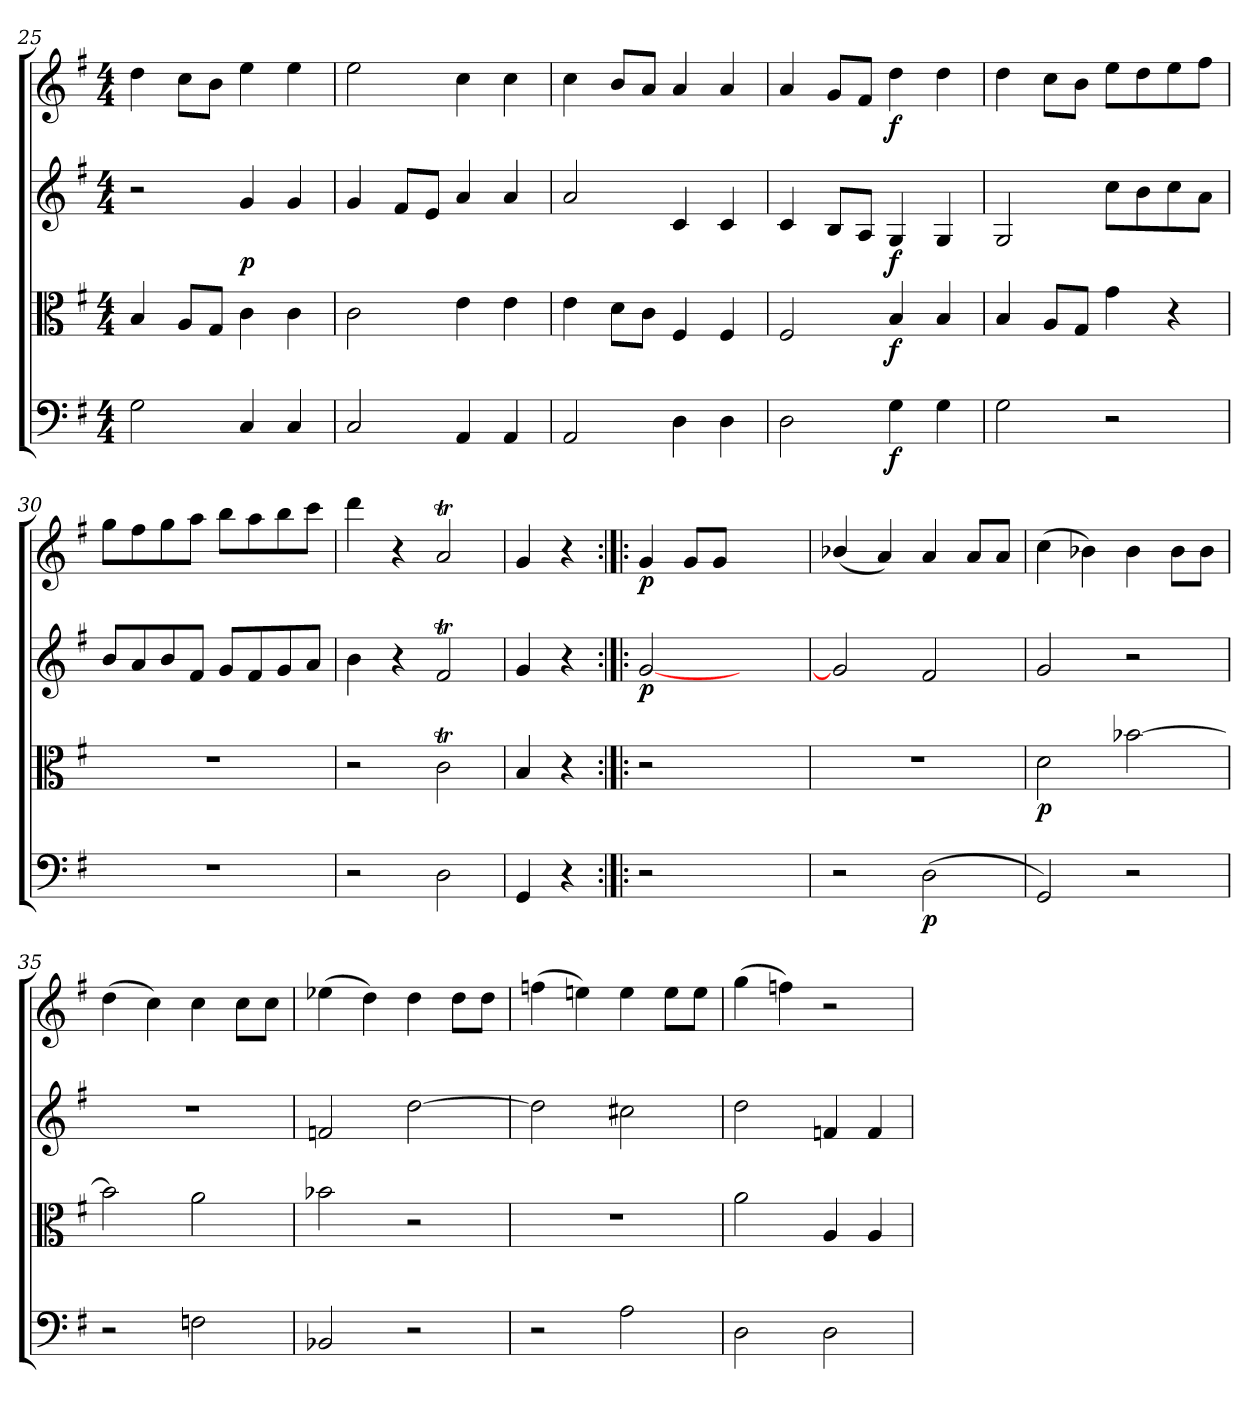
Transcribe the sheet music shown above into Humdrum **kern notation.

**kern	**dynam	**kern	**dynam	**kern	**dynam	**kern	**dynam
*part4	*part4	*part3	*part3	*part2	*part2	*part1	*part1
*staff4	*staff4	*staff3	*staff3	*staff2	*staff2	*staff1	*staff1
*clefF4	*	*clefC3	*	*clefG2	*	*clefG2	*
*k[f#]	*	*k[f#]	*	*k[f#]	*	*k[f#]	*
*G:	*	*G:	*	*G:	*	*G:	*
*M4/4	*	*M4/4	*	*M4/4	*	*M4/4	*
=25	=25	=25	=25	=25	=25	=25	=25
2G\	.	4B/	.	2r	.	4dd\	.
.	.	8A/L	.	.	.	8cc\L	.
.	.	8G/J	.	.	.	8b\J	.
4C/	.	4c\	.	4g/	p	4ee\	.
4C/	.	4c\	.	4g/	.	4ee\	.
=26	=26	=26	=26	=26	=26	=26	=26
2C/	.	2c\	.	4g/	.	2ee\	.
.	.	.	.	8f#/L	.	.	.
.	.	.	.	8e/J	.	.	.
4AA/	.	4e\	.	4a/	.	4cc\	.
4AA/	.	4e\	.	4a/	.	4cc\	.
=27	=27	=27	=27	=27	=27	=27	=27
2AA/	.	4e\	.	2a/	.	4cc\	.
.	.	8d\L	.	.	.	8b/L	.
.	.	8c\J	.	.	.	8a/J	.
4D\	.	4F#/	.	4c/	.	4a/	.
4D\	.	4F#/	.	4c/	.	4a/	.
=28	=28	=28	=28	=28	=28	=28	=28
2D\	.	2F#/	.	4c/	.	4a/	.
.	.	.	.	8B/L	.	8g/L	.
.	.	.	.	8A/J	.	8f#/J	.
4G\	f	4B/	f	4G/	f	4dd\	f
4G\	.	4B/	.	4G/	.	4dd\	.
=29	=29	=29	=29	=29	=29	=29	=29
2G\	.	4B/	.	2G/	.	4dd\	.
.	.	8A/L	.	.	.	8cc\L	.
.	.	8G/J	.	.	.	8b\J	.
2r	.	4g\	.	8cc\L	.	8ee\L	.
.	.	.	.	8b\	.	8dd\	.
.	.	4r	.	8cc\	.	8ee\	.
.	.	.	.	8a\J	.	8ff#\J	.
=30	=30	=30	=30	=30	=30	=30	=30
1r	.	1r	.	8b/L	.	8gg\L	.
.	.	.	.	8a/	.	8ff#\	.
.	.	.	.	8b/	.	8gg\	.
.	.	.	.	8f#/J	.	8aa\J	.
.	.	.	.	8g/L	.	8bb\L	.
.	.	.	.	8f#/	.	8aa\	.
.	.	.	.	8g/	.	8bb\	.
.	.	.	.	8a/J	.	8ccc\J	.
=31	=31	=31	=31	=31	=31	=31	=31
2r	.	2r	.	4b\	.	4ddd\	.
.	.	.	.	4r	.	4r	.
2D\	.	2cT\	.	2f#t/	.	2aT/	.
=32	=32	=32	=32	=32	=32	=32	=32
4GG/	.	4B/	.	4g/	.	4g/	.
4r	.	4r	.	4r	.	4r	.
=:|!|:	=:|!|:	=:|!|:	=:|!|:	=:|!|:	=:|!|:	=:|!|:	=:|!|:
2r	.	2r	.	[2g/	p	4g/	p
.	.	.	.	.	.	8g/L	.
.	.	.	.	.	.	8g/J	.
2ryy	.	2ryy	.	2ryy	.	2ryy	.
=33	=33	=33	=33	=33	=33	=33	=33
2r	.	1r	.	2g/]	.	(4b-X/	.
.	.	.	.	.	.	4a/)	.
(2D\	p	.	.	2f#/	.	4a/	.
.	.	.	.	.	.	8a/L	.
.	.	.	.	.	.	8a/J	.
=34	=34	=34	=34	=34	=34	=34	=34
2GG/)	.	2d\	p	2g/	.	(4cc\	.
.	.	.	.	.	.	4b-X\)	.
2r	.	[2b-X\	.	2r	.	4b-\	.
.	.	.	.	.	.	8b-\L	.
.	.	.	.	.	.	8b-\J	.
=35	=35	=35	=35	=35	=35	=35	=35
2r	.	2b-\]	.	1r	.	(4dd\	.
.	.	.	.	.	.	4cc\)	.
2Fn\	.	2a\	.	.	.	4cc\	.
.	.	.	.	.	.	8cc\L	.
.	.	.	.	.	.	8cc\J	.
=36	=36	=36	=36	=36	=36	=36	=36
2BB-X/	.	2b-X\	.	2fn/	.	(4ee-X\	.
.	.	.	.	.	.	4dd\)	.
2r	.	2r	.	[2dd\	.	4dd\	.
.	.	.	.	.	.	8dd\L	.
.	.	.	.	.	.	8dd\J	.
=37	=37	=37	=37	=37	=37	=37	=37
2r	.	1r	.	2dd\]	.	(4ffn\	.
.	.	.	.	.	.	4een\)	.
2A\	.	.	.	2cc#X\	.	4ee\	.
.	.	.	.	.	.	8ee\L	.
.	.	.	.	.	.	8ee\J	.
=38	=38	=38	=38	=38	=38	=38	=38
2D\	.	2a\	.	2dd\	.	(4gg\	.
.	.	.	.	.	.	4ffn\)	.
2D\	.	4A/	.	4fn/	.	2r	.
.	.	4A/	.	4f/	.	.	.
=	=	=	=	=	=	=	=
*-	*-	*-	*-	*-	*-	*-	*-
